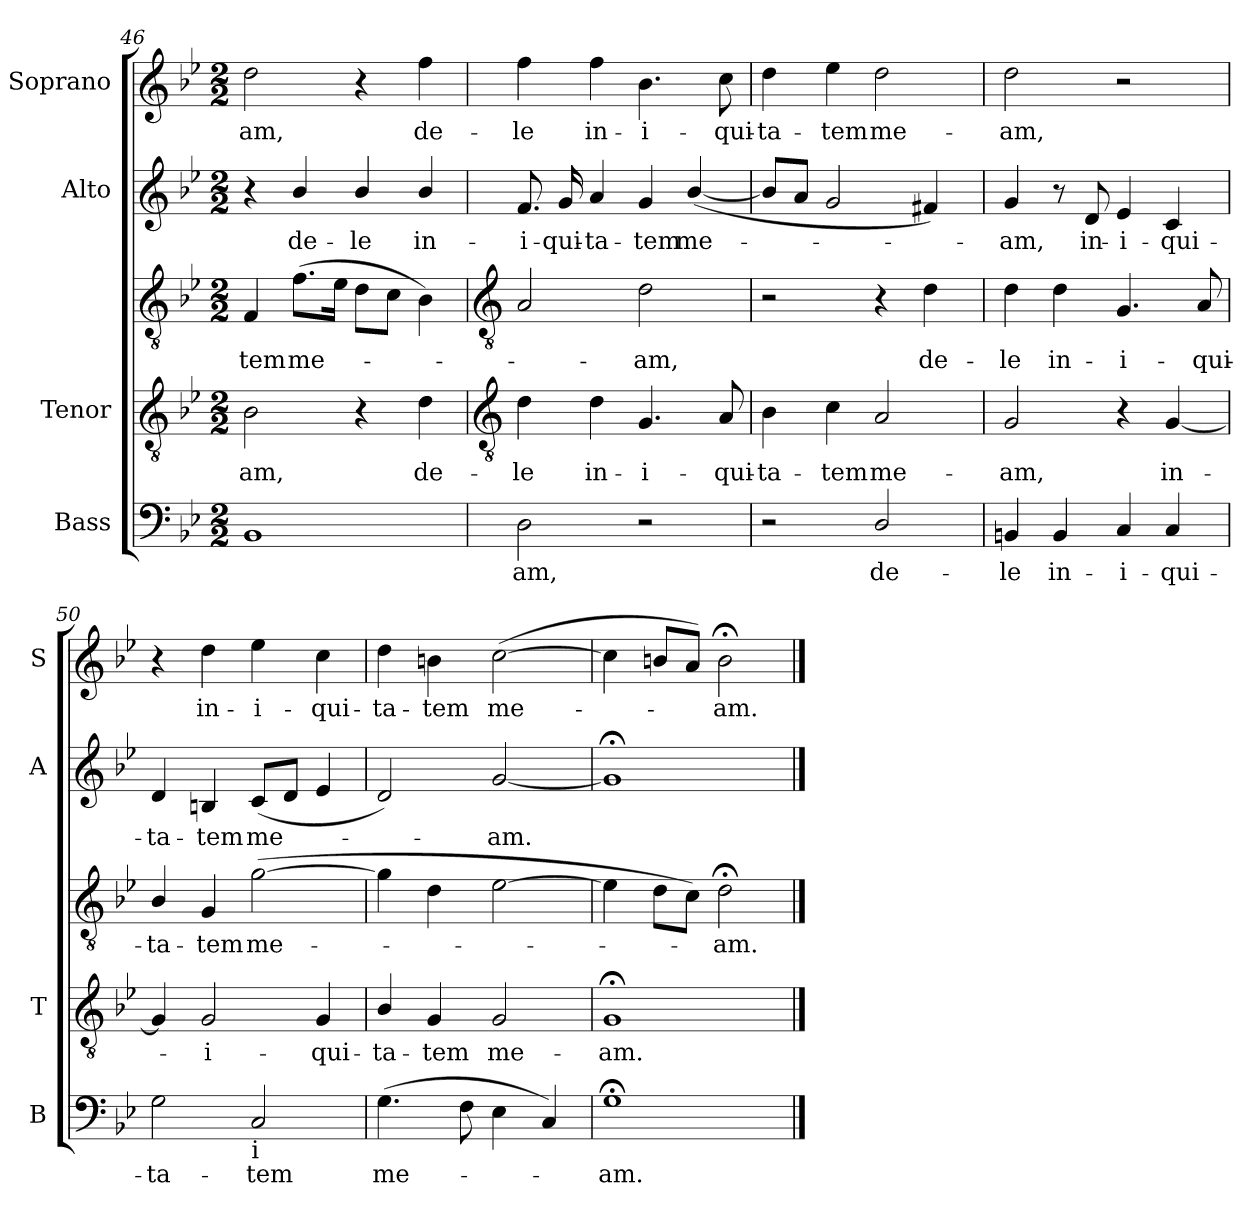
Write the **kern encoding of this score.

**kern	**text	**kern	**text	**kern	**text	**kern	**text	**kern	**text
*part4	*part4	*part3	*part3	*part3	*part3	*part2	*part2	*part1	*part1
*staff5	*staff5	*staff4	*staff4	*staff3	*staff3	*staff2	*staff2	*staff1	*staff1
*I"Bass	*	*I"Tenor	*	*	*	*I"Alto	*	*I"Soprano	*
*I'B	*	*I'T	*	*	*	*I'A	*	*I'S	*
*clefF4	*	*clefGv2	*	*clefGv2	*	*clefG2	*	*clefG2	*
*k[b-e-]	*	*k[b-e-]	*	*k[b-e-]	*	*k[b-e-]	*	*k[b-e-]	*
*B-:	*	*B-:	*	*B-:	*	*B-:	*	*B-:	*
*M2/2	*	*M2/2	*	*M2/2	*	*M2/2	*	*M2/2	*
=46	=46	=46	=46	=46	=46	=46	=46	=46	=46
!	!	!	!LO:LY:b	!	!LO:LY:b	!	!	!	!LO:LY:b
1BB-	.	2B-	am,	4F	tem	4r	.	2dd	-am,
!	!	!	!	!	!LO:LY:b	!	!LO:LY:b	!	!
.	.	.	.	(>8.fL	me-	4b-/	de-	.	.
.	.	.	.	16e-J	.	.	.	.	.
!	!	!	!	!	!	!	!LO:LY:b	!	!
.	.	4r	.	8dL	.	4b-/	-le	4r	.
.	.	.	.	8cJ	.	.	.	.	.
!	!	!	!LO:LY:b	!	!	!	!LO:LY:b	!	!LO:LY:b
.	.	4d	de-	4B-)	.	4b-/	in-	4ff	de-
!!LO:LB:g=z
=47	=47	=47	=47	=47	=47	=47	=47	=47	=47
*	*	*clefGv2	*	*clefGv2	*	*	*	*	*
!	!LO:LY:b	!	!LO:LY:b	!	!	!	!LO:LY:b	!	!LO:LY:b
2D	am,	4d	le	2A	.	8.f	-i-	4ff	-le
!	!	!	!	!	!	!	!LO:LY:b	!	!
.	.	.	.	.	.	16g	-qui-	.	.
!	!	!	!LO:LY:b	!	!	!	!LO:LY:b	!	!LO:LY:b
.	.	4d	in-	.	.	4a	-ta-	4ff	in-
!	!	!	!LO:LY:b	!	!LO:LY:b	!	!LO:LY:b	!	!LO:LY:b
2r	.	4.G	-i-	2d	-am,	4g	-tem	4.b-	-i-
!	!	!	!	!	!	!	!LO:LY:b	!	!
.	.	.	.	.	.	(<[4b-/	me-	.	.
!	!	!	!LO:LY:b	!	!	!	!	!	!LO:LY:b
.	.	8A	-qui-	.	.	.	.	8cc	-qui-
=48	=48	=48	=48	=48	=48	=48	=48	=48	=48
!	!	!	!LO:LY:b	!	!	!	!	!	!LO:LY:b
2r	.	4B-	-ta-	2r	.	8b-L]	.	4dd	-ta-
.	.	.	.	.	.	8aJ	.	.	.
!	!	!	!LO:LY:b	!	!	!	!	!	!LO:LY:b
.	.	4c	-tem	.	.	2g	.	4ee-	-tem
!	!LO:LY:b	!	!LO:LY:b	!	!	!	!	!	!LO:LY:b
2D/	de-	2A	me-	4r	.	.	.	2dd	me-
!	!	!	!	!	!LO:LY:b	!	!	!	!
.	.	.	.	4d	-de-	4f#X)	.	.	.
=49	=49	=49	=49	=49	=49	=49	=49	=49	=49
!	!LO:LY:b	!	!LO:LY:b	!	!LO:LY:b	!	!LO:LY:b	!	!LO:LY:b
4BBn	-le	2G	-am,	4d	-le	4g	am,	2dd	-am,
!	!LO:LY:b	!	!	!	!LO:LY:b	!	!	!	!
4BB	in-	.	.	4d	in-	8r	.	.	.
!	!	!	!	!	!	!	!LO:LY:b	!	!
.	.	.	.	.	.	8d	in-	.	.
!	!LO:LY:b	!	!	!	!LO:LY:b	!	!LO:LY:b	!	!
4C	-i-	4r	.	4.G	-i-	4e-	-i-	2r	.
!	!LO:LY:b	!	!LO:LY:b	!	!	!	!LO:LY:b	!	!
4C	-qui-	[4G	in-	.	.	4c	-qui-	.	.
!	!	!	!	!	!LO:LY:b	!	!	!	!
.	.	.	.	8A	-qui-	.	.	.	.
=50	=50	=50	=50	=50	=50	=50	=50	=50	=50
!	!LO:LY:b	!	!	!	!LO:LY:b	!	!LO:LY:b	!	!
2G	-ta-	4G]	.	4B-/	ta-	4d	-ta-	4r	.
!	!	!	!LO:LY:b	!	!LO:LY:b	!	!LO:LY:b	!	!LO:LY:b
.	.	2G	i-	4G	-tem	4Bn	-tem	4dd	in-
!LO:TX:b:t=i	!	!	!	!	!	!	!	!	!
!	!LO:LY:b	!	!	!	!LO:LY:b	!	!LO:LY:b	!	!LO:LY:b
2C	-tem	.	.	(>[2g	me-	(<8cL	me-	4ee-	-i-
.	.	.	.	.	.	8dJ	.	.	.
!	!	!	!LO:LY:b	!	!	!	!	!	!LO:LY:b
.	.	4G	-qui-	.	.	4e-	.	4cc	-qui-
=51	=51	=51	=51	=51	=51	=51	=51	=51	=51
!	!LO:LY:b	!	!LO:LY:b	!	!	!	!	!	!LO:LY:b
(>4.G	me-	4B-/	-ta-	4g]	.	2d)	.	4dd	-ta-
!	!	!	!LO:LY:b	!	!	!	!	!	!LO:LY:b
.	.	4G	-tem	4d	.	.	.	4bn	-tem
8F\	.	.	.	.	.	.	.	.	.
!	!	!	!LO:LY:b	!	!	!	!LO:LY:b	!	!LO:LY:b
4E-	.	2G	me-	[2e-	.	[2g	am.	(<[2cc	me-
4C)	.	.	.	.	.	.	.	.	.
=52	=52	=52	=52	=52	=52	=52	=52	=52	=52
!	!LO:LY:b	!	!LO:LY:b	!	!	!	!	!	!
1G;<	am.	1G;<	am.	4e-]	.	1g;<]	.	4cc]	.
.	.	.	.	8dL	.	.	.	8bnL	.
.	.	.	.	8cJ)	.	.	.	8aJ)	.
!	!	!	!	!	!LO:LY:b	!	!	!	!LO:LY:b
.	.	.	.	2d;<	-am.	.	.	2b;<	am.
==	==	==	==	==	==	==	==	==	==
*-	*-	*-	*-	*-	*-	*-	*-	*-	*-
